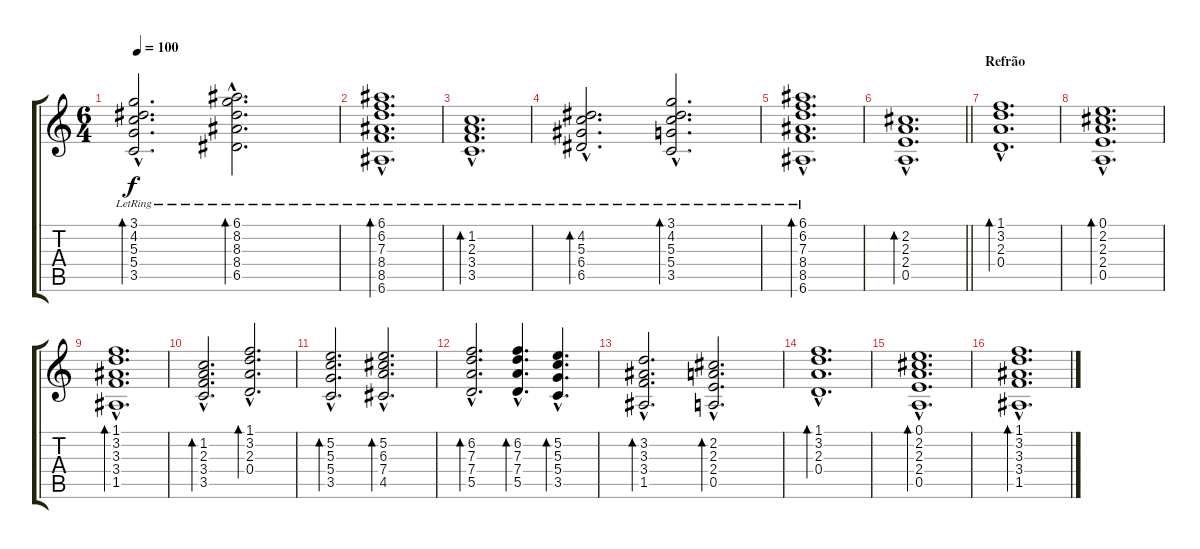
\track "" {instrument acousticguitarsteel}
\staff {score tabs}
\tuning (E4 B3 G3 D3 A2 E2) {hide}
\ts (6 4)
\tempo 100
\clef g2
\ks c
(3.1{hac lr} 4.2{hac lr} 5.3{hac lr} 5.4{hac lr} 3.5{hac lr}).2{d bd 60 dy f} (6.1{hac lr} 8.2{hac lr} 8.3{hac lr} 8.4{hac lr} 6.5{hac lr}).2{d bd 60} |
(6.1{hac lr} 6.2{hac lr} 7.3{hac lr} 8.4{hac lr} 8.5{hac lr} 6.6{hac lr}).1{d bd 120} |
(1.2{hac lr} 2.3{hac lr} 3.4{hac lr} 3.5{hac lr}).1{d bd 120} |
(4.2{hac lr} 5.3{hac lr} 6.4{hac lr} 6.5{hac lr}).2{d bd 60} (3.1{hac lr} 4.2{hac lr} 5.3{hac lr} 5.4{hac lr} 3.5{hac lr}).2{d bd 60} |
(6.1{hac lr} 6.2{hac lr} 7.3{hac lr} 8.4{hac lr} 8.5{hac lr} 6.6{hac lr}).1{d bd 120} |
\barLineRight lightlight
(2.2{hac} 2.3{hac} 2.4{hac} 0.5{hac}).1{d bd 120} |
\section ("" "Refrão")
(1.1{hac} 3.2{hac} 2.3{hac} 0.4{hac}).1{d bd 120} |
(0.1{hac} 2.2{hac} 2.3{hac} 2.4{hac} 0.5{hac}).1{d bd 120} |
(1.1{hac} 3.2{hac} 3.3{hac} 3.4{hac} 1.5{hac}).1{d bd 120} |
(1.2{hac} 2.3{hac} 3.4{hac} 3.5{hac}).2{d bd 120} (1.1{hac} 3.2{hac} 2.3{hac} 0.4{hac}).2{d bd 120} |
(5.2{hac} 5.3{hac} 5.4{hac} 3.5{hac}).2{d bd 120} (5.2{hac} 6.3{hac} 7.4{hac} 4.5{hac}).2{d bd 120} |
(6.2{hac} 7.3{hac} 7.4{hac} 5.5{hac}).2{d bd 120} (6.2{hac} 7.3{hac} 7.4{hac} 5.5{hac}).4{d bd 120} (5.2{hac} 5.3{hac} 5.4{hac} 3.5{hac}).4{d bd 120} |
(3.2{hac} 3.3{hac} 3.4{hac} 1.5{hac}).2{d bd 120} (2.2{hac} 2.3{hac} 2.4{hac} 0.5{hac}).2{d bd 120} |
(1.1{hac} 3.2{hac} 2.3{hac} 0.4{hac}).1{d bd 120} |
(0.1{hac} 2.2{hac} 2.3{hac} 2.4{hac} 0.5{hac}).1{d bd 120} |
(1.1{hac} 3.2{hac} 3.3{hac} 3.4{hac} 1.5{hac}).1{d bd 120}
